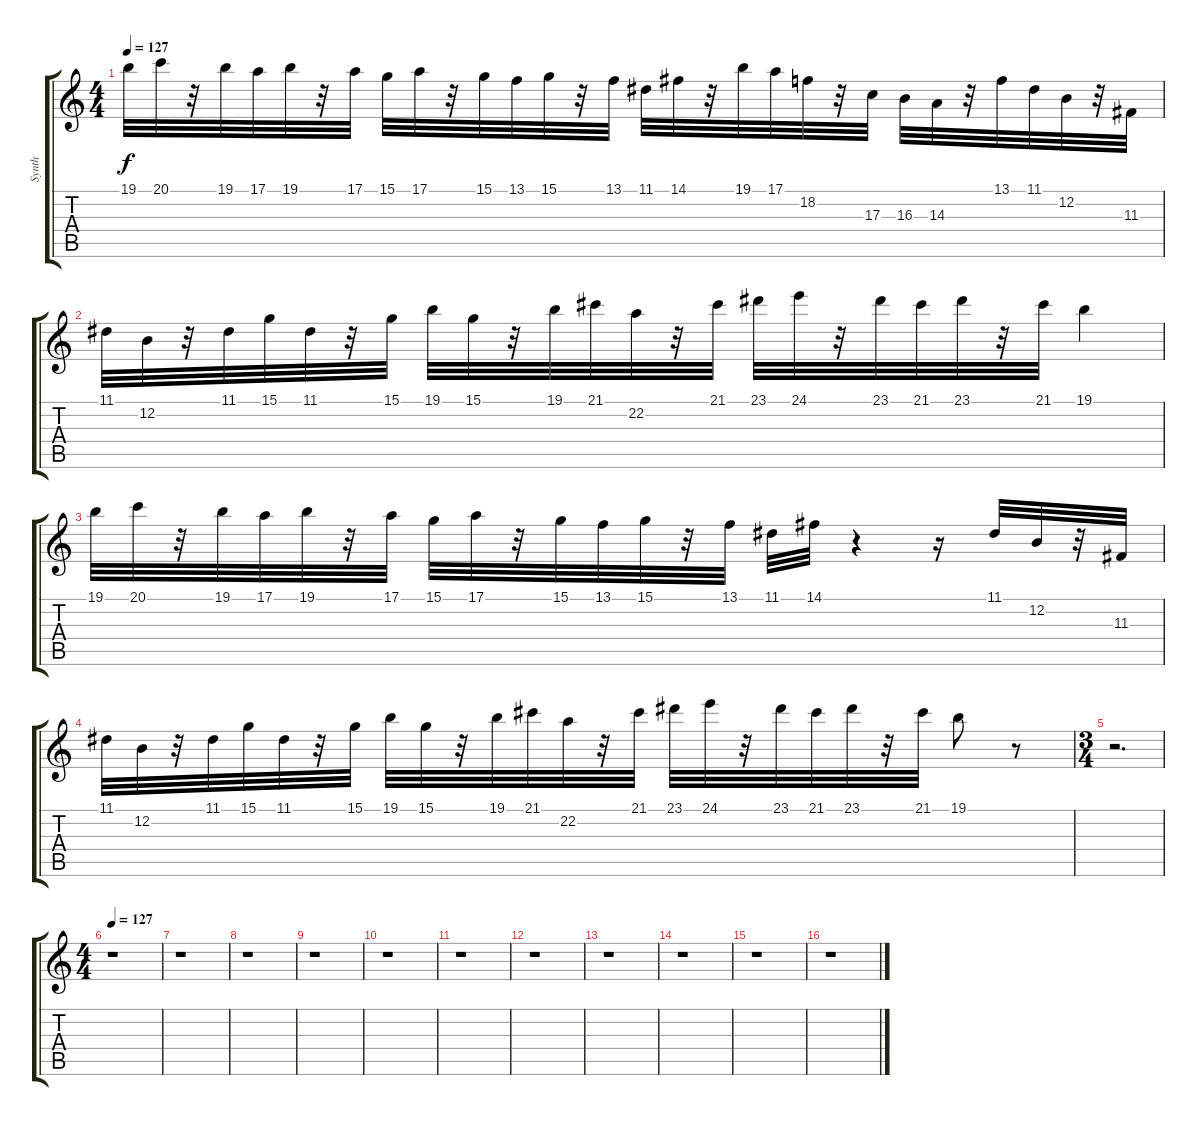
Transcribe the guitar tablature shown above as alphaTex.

\track ("Synth " "Synth ") {instrument xylophone}
\staff {score tabs}
\tuning (E4 B3 G3 D3 A2 E2) {hide}
\ts (4 4)
\tempo 127
\clef g2
\ks c
19.1.32{dy f} 20.1.32 r.32 19.1.32 17.1.32 19.1.32 r.32 17.1.32 15.1.32 17.1.32 r.32 15.1.32 13.1.32 15.1.32 r.32 13.1.32 11.1.32 14.1.32 r.32 19.1.32 17.1.32 18.2.32 r.32 17.3.32 16.3.32 14.3.32 r.32 13.1.32 11.1.32 12.2.32 r.32 11.3.32 |
11.1.32 12.2.32 r.32 11.1.32 15.1.32 11.1.32 r.32 15.1.32 19.1.32 15.1.32 r.32 19.1.32 21.1.32 22.2.32 r.32 21.1.32 23.1.32 24.1.32 r.32 23.1.32 21.1.32 23.1.32 r.32 21.1.32 19.1.4 |
19.1.32 20.1.32 r.32 19.1.32 17.1.32 19.1.32 r.32 17.1.32 15.1.32 17.1.32 r.32 15.1.32 13.1.32 15.1.32 r.32 13.1.32 11.1.32 14.1.32 r.4 r.16 11.1.32 12.2.32 r.32 11.3.32 |
11.1.32 12.2.32 r.32 11.1.32 15.1.32 11.1.32 r.32 15.1.32 19.1.32 15.1.32 r.32 19.1.32 21.1.32 22.2.32 r.32 21.1.32 23.1.32 24.1.32 r.32 23.1.32 21.1.32 23.1.32 r.32 21.1.32 19.1.8 r.8 |
\ts (3 4)
r.2{d} |
\ts (4 4)
\tempo 127
r.1 |
r.1 |
r.1 |
r.1 |
r.1 |
r.1 |
r.1 |
r.1 |
r.1 |
r.1 |
r.1
